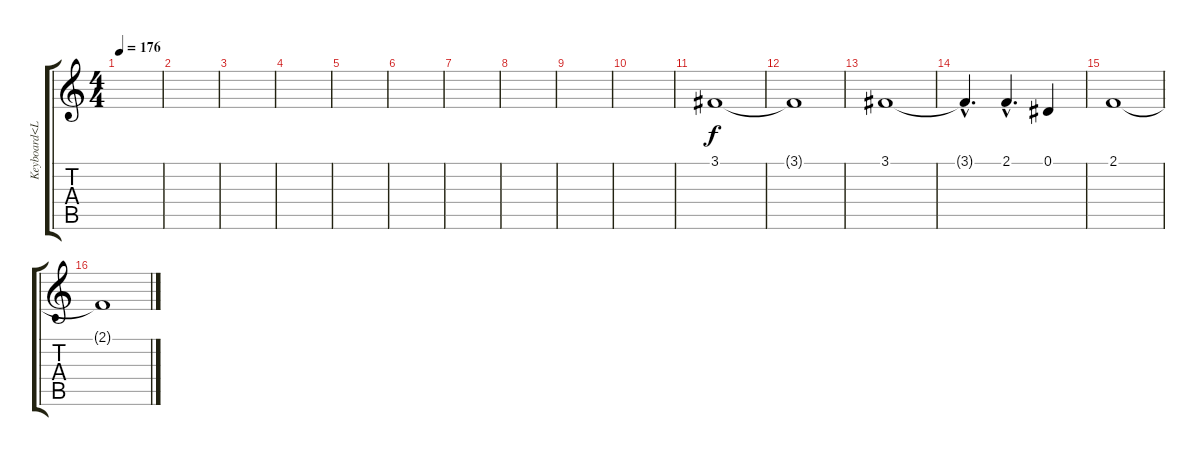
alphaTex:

\track ("Keyboard<L>" "Keyboard<L") {instrument stringensemble1}
\staff {score tabs}
\tuning (Eb4 Bb3 Gb3 Db3 Ab2 Eb2) {hide}
\ts (4 4)
\tempo 176
\clef g2
\ks c
|
|
|
|
|
|
|
|
|
|
3.1.1{volume 15 instrument stringensemble1} |
3.1{t}.1 |
3.1.1 |
3.1{hac t}.4{d} 2.1{hac}.4{d} 0.1.4 |
2.1.1 |
2.1{t}.1
